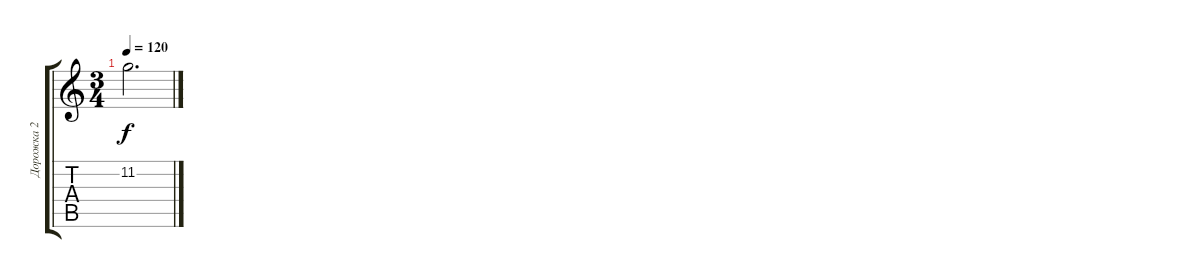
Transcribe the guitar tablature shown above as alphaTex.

\track ("Дорожка 2" "Дорожка 2") {instrument distortionguitar}
\staff {score tabs}
\tuning (Db4 Ab3 E3 B2 Gb2 B1) {hide}
\ts (3 4)
\tempo 120
\clef g2
\ks c
11.2.2{d dy f}
